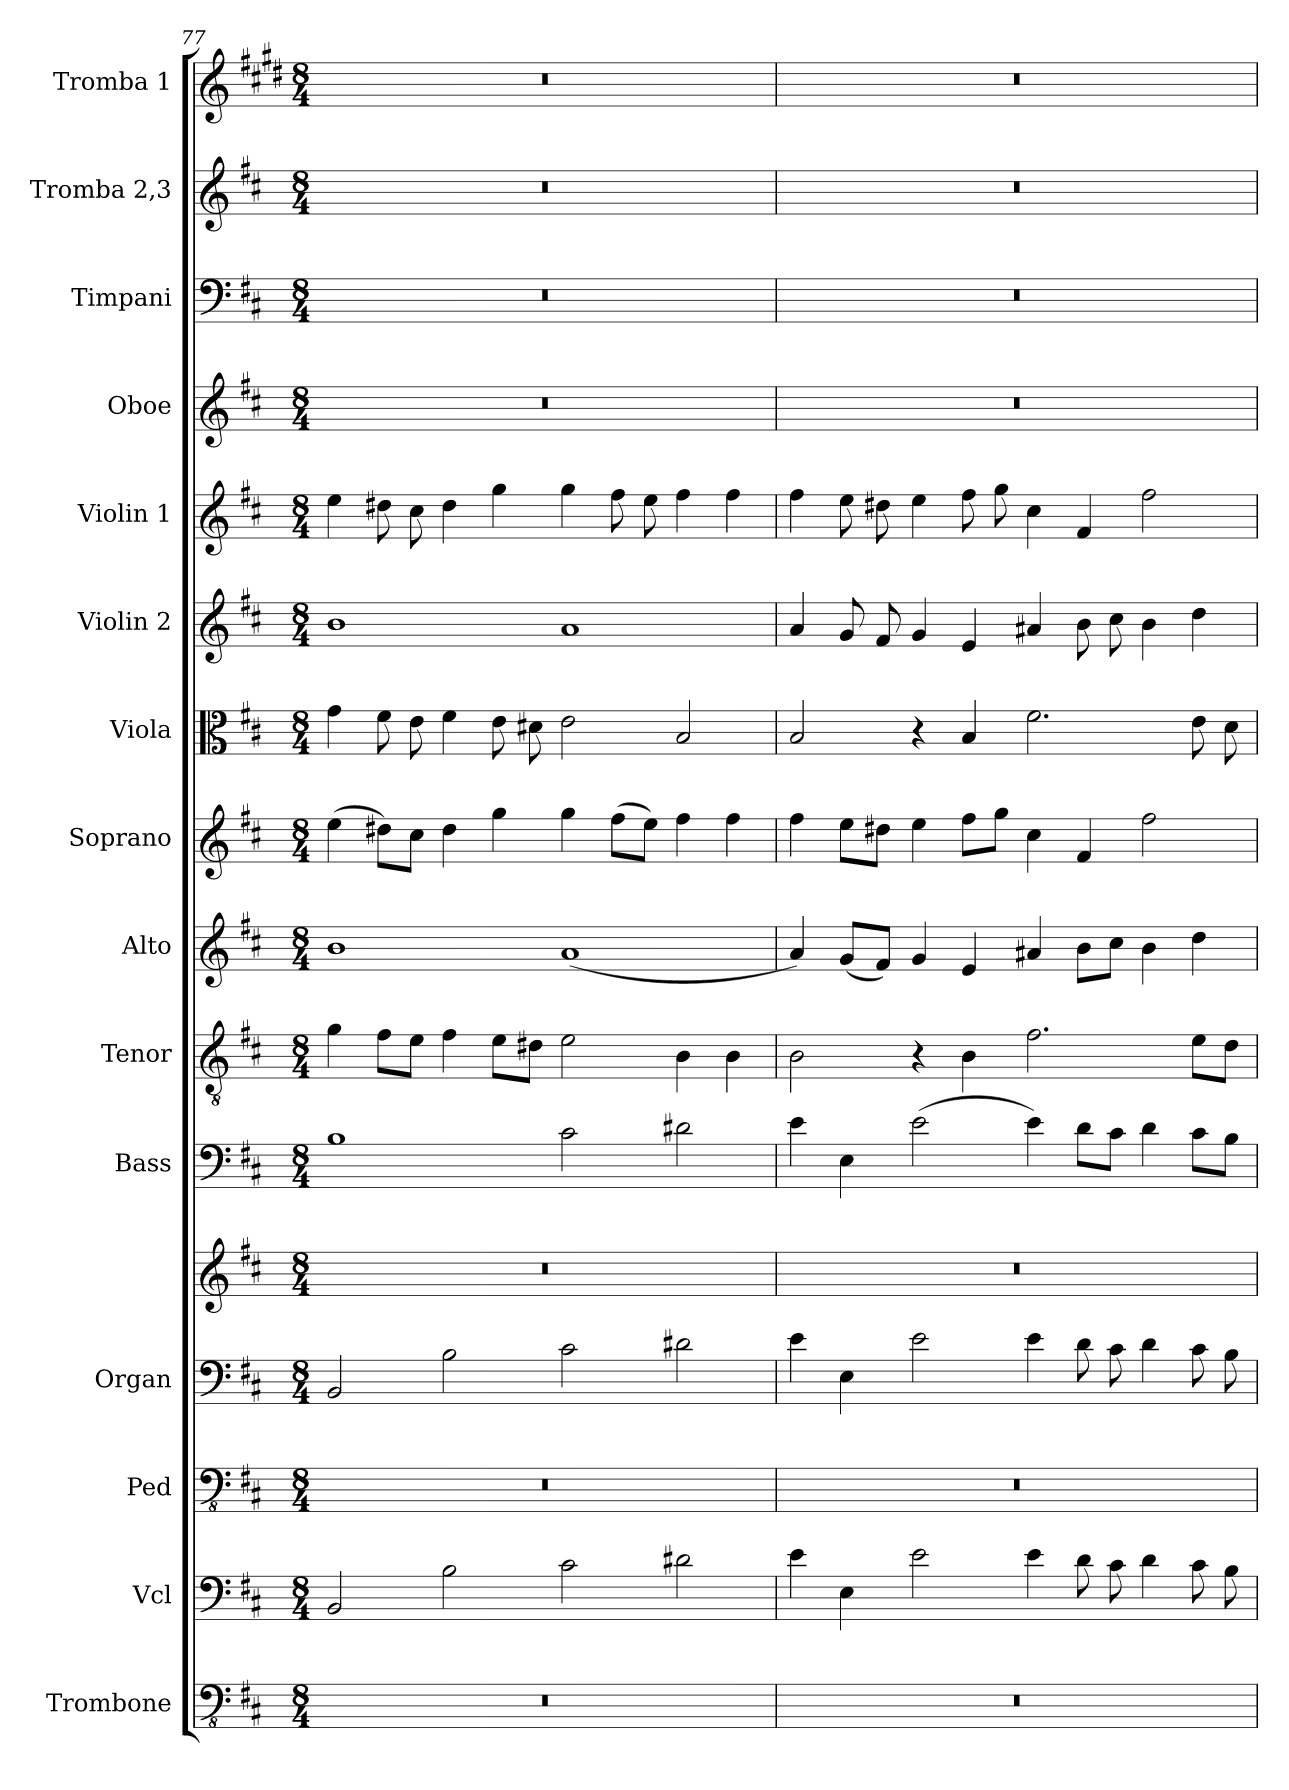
**kern	**kern	**kern	**kern	**kern	**kern	**kern	**kern	**kern	**kern	**kern	**kern	**kern	**kern	**kern	**kern
*part15	*part14	*part13	*part12	*part12	*part11	*part10	*part9	*part8	*part7	*part6	*part5	*part4	*part3	*part2	*part1
*staff16	*staff15	*staff14	*staff13	*staff12	*staff11	*staff10	*staff9	*staff8	*staff7	*staff6	*staff5	*staff4	*staff3	*staff2	*staff1
*I"Trombone	*I"Vcl	*I"Ped	*I"Organ	*	*I"Bass	*I"Tenor	*I"Alto	*I"Soprano	*I"Viola	*I"Violin 2	*I"Violin 1	*I"Oboe	*I"Timpani	*I"Tromba 2,3	*I"Tromba 1
*I'Trb	*	*	*	*	*	*	*	*I'S	*	*	*	*I'Ob	*I'Timp	*	*
*clefFv4	*clefF4	*clefFv4	*clefF4	*clefG2	*clefF4	*clefGv2	*clefG2	*clefG2	*clefC3	*clefG2	*clefG2	*clefG2	*clefF4	*clefG2	*clefG2
*	*	*	*	*	*	*	*	*	*	*	*	*	*	*	*ITrd1c2
*k[f#c#]	*k[f#c#]	*k[f#c#]	*k[f#c#]	*k[f#c#]	*k[f#c#]	*k[f#c#]	*k[f#c#]	*k[f#c#]	*k[f#c#]	*k[f#c#]	*k[f#c#]	*k[f#c#]	*k[f#c#]	*k[f#c#]	*k[f#c#]
*M8/4	*M8/4	*M8/4	*M8/4	*M8/4	*M8/4	*M8/4	*M8/4	*M8/4	*M8/4	*M8/4	*M8/4	*M8/4	*M8/4	*M8/4	*M8/4
=77	=77	=77	=77	=77	=77	=77	=77	=77	=77	=77	=77	=77	=77	=77	=77
0r	2BB/	0r	2BB/	0r	1B	4g\	1b	(4ee\	4g\	1b	4ee\	0r	0r	0r	0r
.	.	.	.	.	.	8f#\L	.	8dd#X\L)	8f#\	.	8dd#X\	.	.	.	.
.	.	.	.	.	.	8e\J	.	8cc#\J	8e\	.	8cc#\	.	.	.	.
.	2B\	.	2B\	.	.	4f#\	.	4dd#\	4f#\	.	4dd#\	.	.	.	.
.	.	.	.	.	.	8e\L	.	4gg\	8e\	.	4gg\	.	.	.	.
.	.	.	.	.	.	8d#X\J	.	.	8d#X\	.	.	.	.	.	.
.	2c#\	.	2c#\	.	2c#\	2e\	(1a	4gg\	2e\	1a	4gg\	.	.	.	.
.	.	.	.	.	.	.	.	(8ff#\L	.	.	8ff#\	.	.	.	.
.	.	.	.	.	.	.	.	8ee\J)	.	.	8ee\	.	.	.	.
.	2d#X\	.	2d#X\	.	2d#X\	4B\	.	4ff#\	2B/	.	4ff#\	.	.	.	.
.	.	.	.	.	.	4B\	.	4ff#\	.	.	4ff#\	.	.	.	.
!!LO:LB:g=z
=78	=78	=78	=78	=78	=78	=78	=78	=78	=78	=78	=78	=78	=78	=78	=78
0r	4e\	0r	4e\	0r	4e\	2B\	4a/)	4ff#\	2B/	4a/	4ff#\	0r	0r	0r	0r
.	4E\	.	4E\	.	4E\	.	(8g/L	8ee\L	.	8g/	8ee\	.	.	.	.
.	.	.	.	.	.	.	8f#/J)	8dd#X\J	.	8f#/	8dd#X\	.	.	.	.
.	2e\	.	2e\	.	(2e\	4r	4g/	4ee\	4r	4g/	4ee\	.	.	.	.
.	.	.	.	.	.	4B\	4e/	8ff#\L	4B/	4e/	8ff#\	.	.	.	.
.	.	.	.	.	.	.	.	8gg\J	.	.	8gg\	.	.	.	.
.	4e\	.	4e\	.	4e\)	2.f#\	4a#X/	4cc#\	2.f#\	4a#X/	4cc#\	.	.	.	.
.	8d\	.	8d\	.	8d\L	.	8b\L	4f#/	.	8b\	4f#/	.	.	.	.
.	8c#\	.	8c#\	.	8c#\J	.	8cc#\J	.	.	8cc#\	.	.	.	.	.
.	4d\	.	4d\	.	4d\	.	4b\	2ff#\	.	4b\	2ff#\	.	.	.	.
.	8c#\	.	8c#\	.	8c#\L	8e\L	4dd\	.	8e\	4dd\	.	.	.	.	.
.	8B\	.	8B\	.	8B\J	8d\J	.	.	8d\	.	.	.	.	.	.
=	=	=	=	=	=	=	=	=	=	=	=	=	=	=	=
*-	*-	*-	*-	*-	*-	*-	*-	*-	*-	*-	*-	*-	*-	*-	*-
